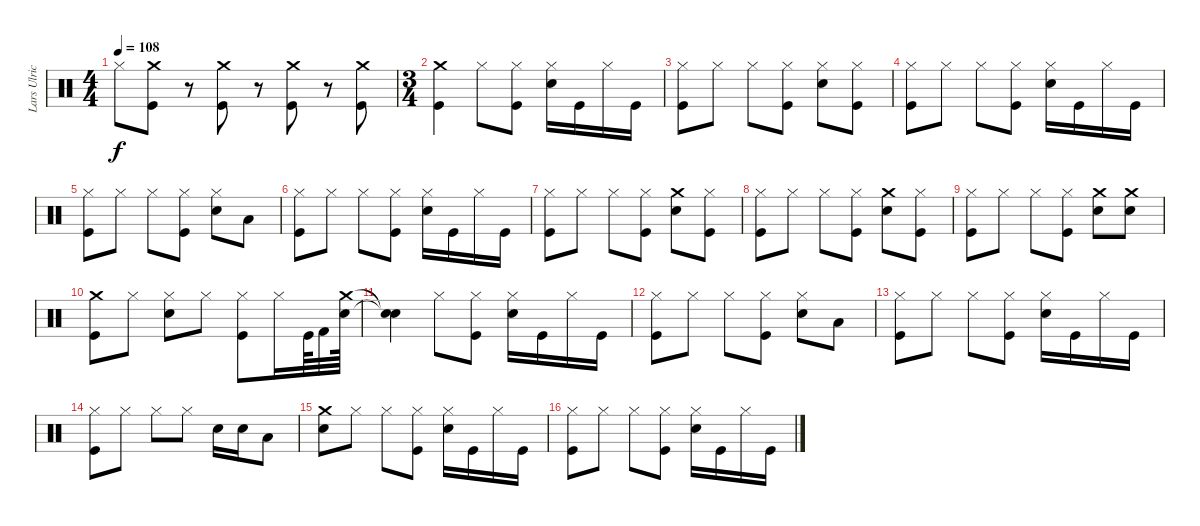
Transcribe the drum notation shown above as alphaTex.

\track ("Lars Ulrich" "Lars Ulric") {instrument percussion}
\staff {score}
\articulation defaults
\ts (4 4)
\tempo 108
\clef neutral
\ks c "Hi-Hat (closed)".8{dy f}
("Kick (hit)" "Crash medium (hit)").8 r.8 ("Kick (hit)" "Crash medium (hit)").8 r.8 ("Kick (hit)" "Crash medium (hit)").8 r.8 ("Kick (hit)" "Crash medium (hit)").8 |
\ts (3 4)
("Crash medium (hit)" "Kick (hit)").4 "Hi-Hat (closed)".8 ("Kick (hit)" "Hi-Hat (closed)").8 ("Snare (hit) 2" "Hi-Hat (closed)").16 "Kick (hit)".16 "Hi-Hat (closed)".16 "Kick (hit)".16 |
("Hi-Hat (closed)" "Kick (hit)").8 "Hi-Hat (closed)".8 "Hi-Hat (closed)".8 ("Kick (hit)" "Hi-Hat (closed)").8 ("Snare (hit) 2" "Hi-Hat (closed)").8 ("Kick (hit)" "Hi-Hat (closed)").8 |
("Kick (hit)" "Hi-Hat (closed)").8 "Hi-Hat (closed)".8 "Hi-Hat (closed)".8 ("Kick (hit)" "Hi-Hat (closed)").8 ("Snare (hit) 2" "Hi-Hat (closed)").16 "Kick (hit)".16 "Hi-Hat (closed)".16 "Kick (hit)".16 |
("Hi-Hat (closed)" "Kick (hit)").8 "Hi-Hat (closed)".8 "Hi-Hat (closed)".8 ("Kick (hit)" "Hi-Hat (closed)").8 ("Snare (hit) 2" "Hi-Hat (closed)").8 "Low Tom (hit)".8 |
("Kick (hit)" "Hi-Hat (closed)").8 "Hi-Hat (closed)".8 "Hi-Hat (closed)".8 ("Kick (hit)" "Hi-Hat (closed)").8 ("Snare (hit) 2" "Hi-Hat (closed)").16 "Kick (hit)".16 "Hi-Hat (closed)".16 "Kick (hit)".16 |
("Hi-Hat (closed)" "Kick (hit)").8 "Hi-Hat (closed)".8 "Hi-Hat (closed)".8 ("Kick (hit)" "Hi-Hat (closed)").8 ("Crash medium (hit)" "Snare (hit) 2").8 ("Kick (hit)" "Hi-Hat (closed)").8 |
("Hi-Hat (closed)" "Kick (hit)").8 "Hi-Hat (closed)".8 "Hi-Hat (closed)".8 ("Kick (hit)" "Hi-Hat (closed)").8 ("Snare (hit) 2" "Crash medium (hit)").8 ("Kick (hit)" "Hi-Hat (closed)").8 |
("Hi-Hat (closed)" "Kick (hit)").8 "Hi-Hat (closed)".8 "Hi-Hat (closed)".8 ("Kick (hit)" "Hi-Hat (closed)").8 ("Crash medium (hit)" "Snare (hit) 2").8 ("Crash medium (hit)" "Snare (hit) 2").8 |
("Crash medium (hit)" "Kick (hit)").8 "Hi-Hat (closed)".8 ("Snare (hit) 2" "Hi-Hat (closed)").8 "Hi-Hat (closed)".8 ("Kick (hit)" "Hi-Hat (closed)").8 "Hi-Hat (closed)".16 "Kick (hit)".64 "Kick (hit) 2".32 ("Snare (hit) 2" "Crash medium (hit)").64 |
("Snare (hit)"{t} "Snare (hit)"{t}).4 "Hi-Hat (closed)".8 ("Kick (hit)" "Hi-Hat (closed)").8 ("Hi-Hat (closed)" "Snare (hit) 2").16 "Kick (hit)".16 "Hi-Hat (closed)".16 "Kick (hit)".16 |
("Hi-Hat (closed)" "Kick (hit)").8 "Hi-Hat (closed)".8 "Hi-Hat (closed)".8 ("Kick (hit)" "Hi-Hat (closed)").8 ("Snare (hit) 2" "Hi-Hat (closed)").8 "Low Tom (hit)".8 |
("Hi-Hat (closed)" "Kick (hit)").8 "Hi-Hat (closed)".8 "Hi-Hat (closed)".8 ("Kick (hit)" "Hi-Hat (closed)").8 ("Hi-Hat (closed)" "Snare (hit) 2").16 "Kick (hit)".16 "Hi-Hat (closed)".16 "Kick (hit)".16 |
("Hi-Hat (closed)" "Kick (hit)").8 "Hi-Hat (closed)".8 "Hi-Hat (closed)".8 "Hi-Hat (closed)".8 "Snare (hit) 2".16 "Snare (hit) 2".16 "Low Tom (hit)".8 |
("Snare (hit) 2" "Crash medium (hit)").8 "Hi-Hat (closed)".8 "Hi-Hat (closed)".8 ("Kick (hit)" "Hi-Hat (closed)").8 ("Snare (hit) 2" "Hi-Hat (closed)").16 "Kick (hit)".16 "Hi-Hat (closed)".16 "Kick (hit)".16 |
("Hi-Hat (closed)" "Kick (hit)").8 "Hi-Hat (closed)".8 "Hi-Hat (closed)".8 ("Kick (hit)" "Hi-Hat (closed)").8 ("Hi-Hat (closed)" "Snare (hit) 2").16 "Kick (hit)".16 "Hi-Hat (closed)".16 "Kick (hit)".16
